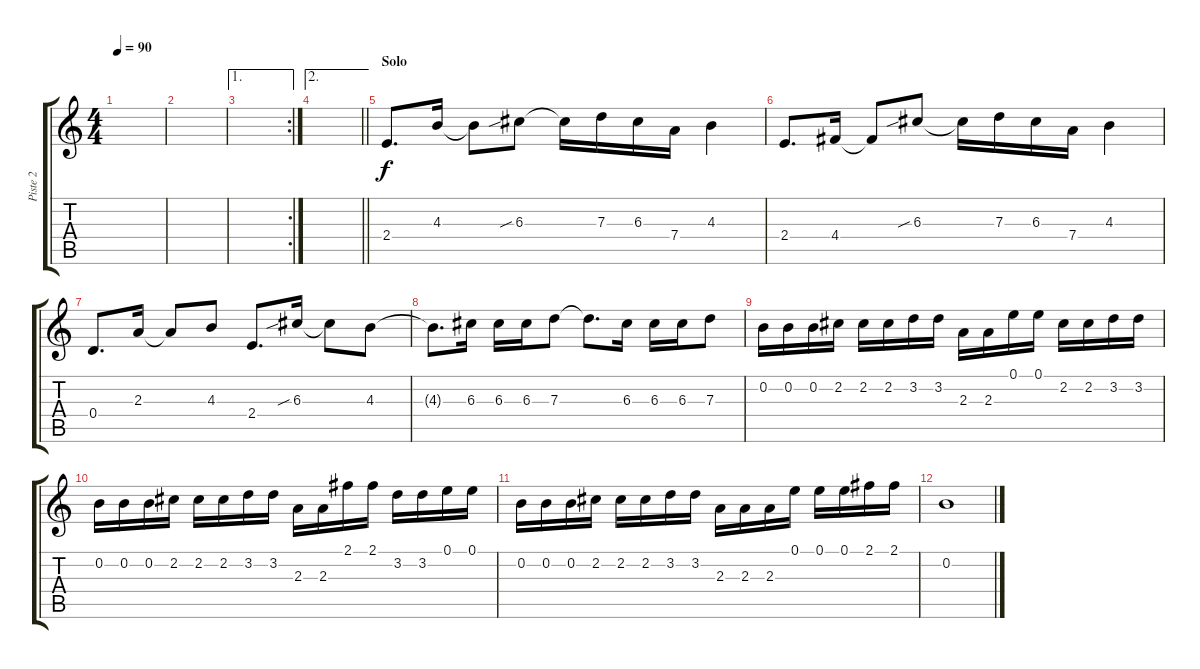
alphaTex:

\track ("Piste 2" "Piste 2") {instrument distortionguitar}
\staff {score tabs}
\tuning (E4 B3 G3 D3 A2 E2) {hide}
\ts (4 4)
\tempo 90
\clef g2
\ks c
|
|
\ae 1
\rc 2
|
\ae 2
\barLineRight lightlight
|
\section ("" "Solo")
2.4.8{d} 4.3.16 4.3{t}.8 6.3{sib}.8 6.3{t}.16 7.3.16 6.3.16 7.4.16 4.3.4 |
2.4.8{d} 4.4.16 4.4{t}.8 6.3{sib}.8 6.3{t}.16 7.3.16 6.3.16 7.4.16 4.3.4 |
0.4.8{d} 2.3.16 2.3{t}.8 4.3.8 2.4.8{d} 6.3{sib}.16 6.3{t}.8 4.3.8 |
4.3{t}.8{d} 6.3.16 6.3.16 6.3.16 7.3.8 7.3{t}.8{d} 6.3.16 6.3.16 6.3.16 7.3.8 |
0.2.16 0.2.16 0.2.16 2.2.16 2.2.16 2.2.16 3.2.16 3.2.16 2.3.16 2.3.16 0.1.16 0.1.16 2.2.16 2.2.16 3.2.16 3.2.16 |
0.2.16 0.2.16 0.2.16 2.2.16 2.2.16 2.2.16 3.2.16 3.2.16 2.3.16 2.3.16 2.1.16 2.1.16 3.2.16 3.2.16 0.1.16 0.1.16 |
0.2.16 0.2.16 0.2.16 2.2.16 2.2.16 2.2.16 3.2.16 3.2.16 2.3.16 2.3.16 2.3.16 0.1.16 0.1.16 0.1.16 2.1.16 2.1.16 |
0.2.1
